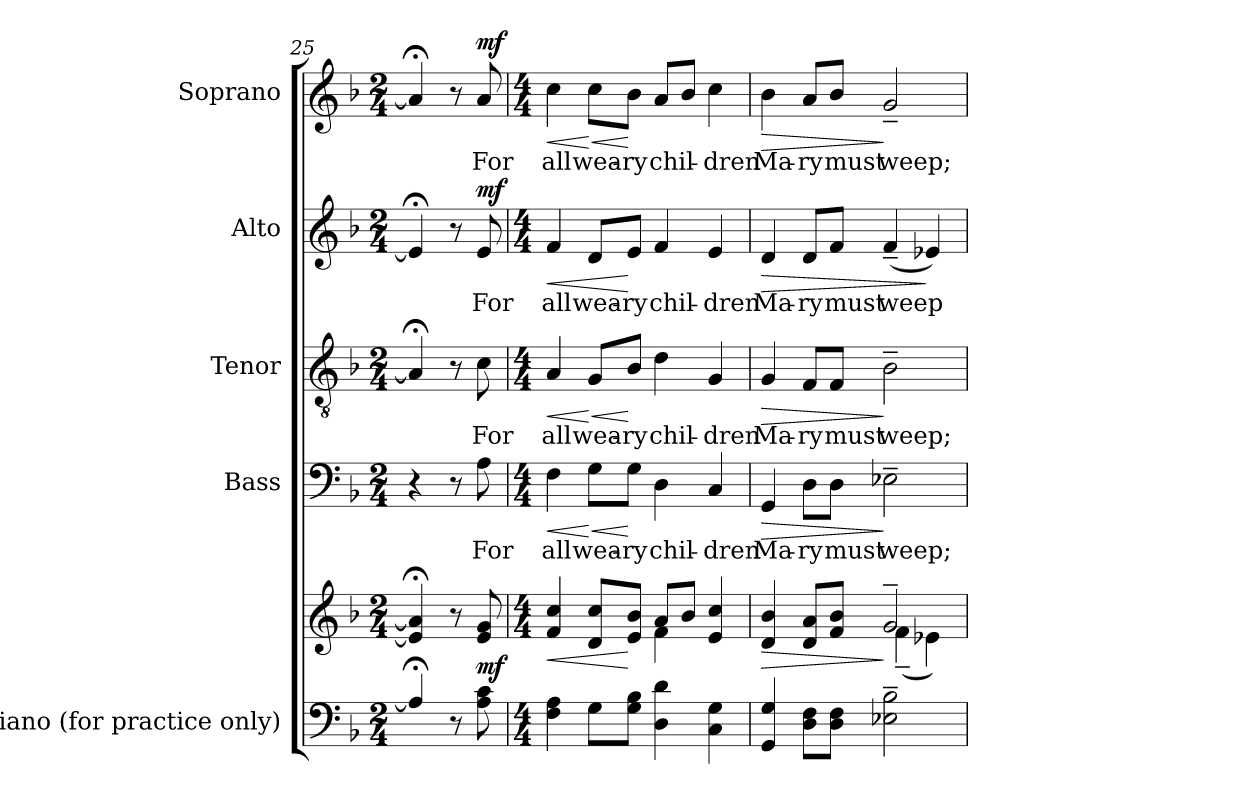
**kern	**kern	**dynam	**kern	**text	**dynam	**kern	**text	**dynam	**kern	**text	**dynam	**kern	**text	**dynam
*part5	*part5	*part5	*part4	*part4	*part4	*part3	*part3	*part3	*part2	*part2	*part2	*part1	*part1	*part1
*staff6	*staff5	*staff5/6	*staff4	*staff4	*staff4	*staff3	*staff3	*staff3	*staff2	*staff2	*staff2	*staff1	*staff1	*staff1
*I"Piano (for  practice  only)	*	*	*I"Bass	*	*	*I"Tenor	*	*	*I"Alto	*	*	*I"Soprano	*	*
*I'Pno.	*	*	*I'B.	*	*	*I'T.	*	*	*I'A.	*	*	*I'S.	*	*
*clefF4	*clefG2	*	*clefF4	*	*	*clefGv2	*	*	*clefG2	*	*	*clefG2	*	*
*	*	*	*	*	*	*ITrd7c12	*	*	*	*	*	*	*	*
*k[b-]	*k[b-]	*	*k[b-]	*	*	*k[b-]	*	*	*k[b-]	*	*	*k[b-]	*	*
*F:	*F:	*	*F:	*	*	*F:	*	*	*F:	*	*	*F:	*	*
*M2/4	*M2/4	*	*M2/4	*	*	*M2/4	*	*	*M2/4	*	*	*M2/4	*	*
=25	=25	=25	=25	=25	=25	=25	=25	=25	=25	=25	=25	=25	=25	=25
*	*^	*	*	*	*	*	*	*	*	*	*	*	*	*
4A;i/]	4ei/]; 4ai];	4ryy	.	4r	.	.	4AA;i/]	.	.	4e;i/]	.	.	4a;i/]	.	.
8r	8r	8ryy	.	8r	.	.	8r	.	.	8r	.	.	8r	.	.
!	!	!	!	!	!LO:LY:b:color=#000000	!	!	!	!	!	!	!	!	!	!
!	!	!	!	!	!	!	!	!LO:LY:b:color=#000000	!	!	!	!	!	!	!
!	!	!	!	!	!	!	!	!	!	!	!LO:LY:b:color=#000000	!	!	!	!
!	!	!	!	!	!	!	!	!	!	!	!	!	!	!LO:LY:b:color=#000000	!
8Ai\ 8ci	8ei/ 8gi	8ryy	mf	8Ai\	For	.	8Ci\	For	mf mf	8ei/	For	mf	8ai/	For	mf
=26	=26	=26	=26	=26	=26	=26	=26	=26	=26	=26	=26	=26	=26	=26	=26
*M4/4	*M4/4	*	*	*M4/4	*	*	*M4/4	*	*	*M4/4	*	*	*M4/4	*	*
!	!	!	!LO:HP:b	!	!	!	!	!	!	!	!	!	!	!	!
!	!	!	!	!	!LO:LY:b:color=#000000	!LO:HP:b	!	!	!	!	!	!	!	!	!
!	!	!	!	!	!	!	!	!LO:LY:b:color=#000000	!LO:HP:b	!	!	!	!	!	!
!	!	!	!	!	!	!	!	!	!	!	!LO:LY:b:color=#000000	!LO:HP:b	!	!	!
!	!	!	!	!	!	!	!	!	!	!	!	!	!	!LO:LY:b:color=#000000	!LO:HP:b
4Fi\ 4Ai	4fi/ 4cci	2ryy	<	4Fi\	all	<	4AAi/	all	<	4fi/	all	<	4cci\	all	<
!	!	!	!	!	!LO:LY:b:color=#000000	!LO:HP:n=1:b	!	!	!	!	!	!	!	!	!
!	!	!	!	!	!	!	!	!LO:LY:b:color=#000000	!LO:HP:n=1:b	!	!	!	!	!	!
!	!	!	!	!	!	!	!	!	!	!	!LO:LY:b:color=#000000	!	!	!	!
!	!	!	!	!	!	!	!	!	!	!	!	!	!	!LO:LY:b:color=#000000	!LO:HP:n=1:b
8Gi\L	8di/ 8cciL	.	.	8Gi\L	wea-	[ <	8GGi/L	wea-	[ <	8di/L	wea-	.	8cci\L	wea-	[ <
!	!	!	!	!	!LO:LY:b:color=#000000	!	!	!	!	!	!	!	!	!	!
!	!	!	!	!	!	!	!	!LO:LY:b:color=#000000	!	!	!	!	!	!	!
!	!	!	!	!	!	!	!	!	!	!	!LO:LY:b:color=#000000	!	!	!	!
!	!	!	!	!	!	!	!	!	!	!	!	!	!	!LO:LY:b:color=#000000	!
8Gi\ 8B-iJ	8ei/ 8b-iJ	.	[	8Gi\J	-ry	[	8BB-i/J	-ry	[	8ei/J	-ry	[	8b-i\J	-ry	[
!	!	!	!	!	!LO:LY:b:color=#000000	!	!	!	!	!	!	!	!	!	!
!	!	!	!	!	!	!	!	!LO:LY:b:color=#000000	!	!	!	!	!	!	!
!	!	!	!	!	!	!	!	!	!	!	!LO:LY:b:color=#000000	!	!	!	!
!	!	!	!	!	!	!	!	!	!	!	!	!	!	!LO:LY:b:color=#000000	!
4Di\ 4di	8ai/L	4fi\	.	4Di\	chil-	.	4Di\	chil-	.	4fi/	chil-	.	8ai/L	chil-	.
.	8b-i/J	.	.	.	.	.	.	.	.	.	.	.	8b-i/J	.	.
!	!	!	!	!	!LO:LY:b:color=#000000	!	!	!	!	!	!	!	!	!	!
!	!	!	!	!	!	!	!	!LO:LY:b:color=#000000	!	!	!	!	!	!	!
!	!	!	!	!	!	!	!	!	!	!	!LO:LY:b:color=#000000	!	!	!	!
!	!	!	!	!	!	!	!	!	!	!	!	!	!	!LO:LY:b:color=#000000	!
4Ci\ 4Gi	4ei/ 4cci	4ryy	.	4Ci/	-dren	.	4GGi/	-dren	.	4ei/	-dren	.	4cci\	-dren	.
!!LO:LB:g=z
=27	=27	=27	=27	=27	=27	=27	=27	=27	=27	=27	=27	=27	=27	=27	=27
!	!	!	!LO:HP:b	!	!	!	!	!	!	!	!	!	!	!	!
!	!	!	!	!	!LO:LY:b:color=#000000	!LO:HP:b	!	!	!	!	!	!	!	!	!
!	!	!	!	!	!	!	!	!LO:LY:b:color=#000000	!LO:HP:b	!	!	!	!	!	!
!	!	!	!	!	!	!	!	!	!	!	!LO:LY:b:color=#000000	!LO:HP:b	!	!	!
!	!	!	!	!	!	!	!	!	!	!	!	!	!	!LO:LY:b:color=#000000	!LO:HP:b
4GGi/ 4Gi	4di/ 4b-i	2ryy	>	4GGi/	Ma-	>	4GGi/	Ma-	>	4di/	Ma-	>	4b-i\	Ma-	>
!	!	!	!	!	!LO:LY:b:color=#000000	!	!	!	!	!	!	!	!	!	!
!	!	!	!	!	!	!	!	!LO:LY:b:color=#000000	!	!	!	!	!	!	!
!	!	!	!	!	!	!	!	!	!	!	!LO:LY:b:color=#000000	!	!	!	!
!	!	!	!	!	!	!	!	!	!	!	!	!	!	!LO:LY:b:color=#000000	!
8Di\ 8FiL	8di/ 8aiL	.	.	8Di\L	-ry	.	8FFi/L	-ry	.	8di/L	-ry	.	8ai/L	-ry	.
!	!	!	!	!	!LO:LY:b:color=#000000	!	!	!	!	!	!	!	!	!	!
!	!	!	!	!	!	!	!	!LO:LY:b:color=#000000	!	!	!	!	!	!	!
!	!	!	!	!	!	!	!	!	!	!	!LO:LY:b:color=#000000	!	!	!	!
!	!	!	!	!	!	!	!	!	!	!	!	!	!	!LO:LY:b:color=#000000	!
8Di\ 8FiJ	8fi/ 8b-iJ	.	.	8Di\J	must	.	8FFi/J	must	.	8fi/J	must	.	8b-i/J	must	.
!	!	!	!	!	!LO:LY:b:color=#000000	!	!	!	!	!	!	!	!	!	!
!	!	!	!	!	!	!	!	!LO:LY:b:color=#000000	!	!	!	!	!	!	!
!	!	!	!	!	!	!	!	!	!	!	!LO:LY:b:color=#000000	!	!	!	!
!	!	!	!	!	!	!	!	!	!	!	!	!	!	!LO:LY:b:color=#000000	!
2E-Xi\~ 2B-i~	2g~i/	(4f~i\	]	2E-X~i\	weep;	]	2BB-~i\	weep;	]	(4f~i/	weep	.	2g~i/	weep;	]
.	.	4e-Xi\)	.	.	.	.	.	.	.	4e-Xi/)	.	]	.	.	.
*	*v	*v	*	*	*	*	*	*	*	*	*	*	*	*	*
=	=	=	=	=	=	=	=	=	=	=	=	=	=	=
*-	*-	*-	*-	*-	*-	*-	*-	*-	*-	*-	*-	*-	*-	*-
